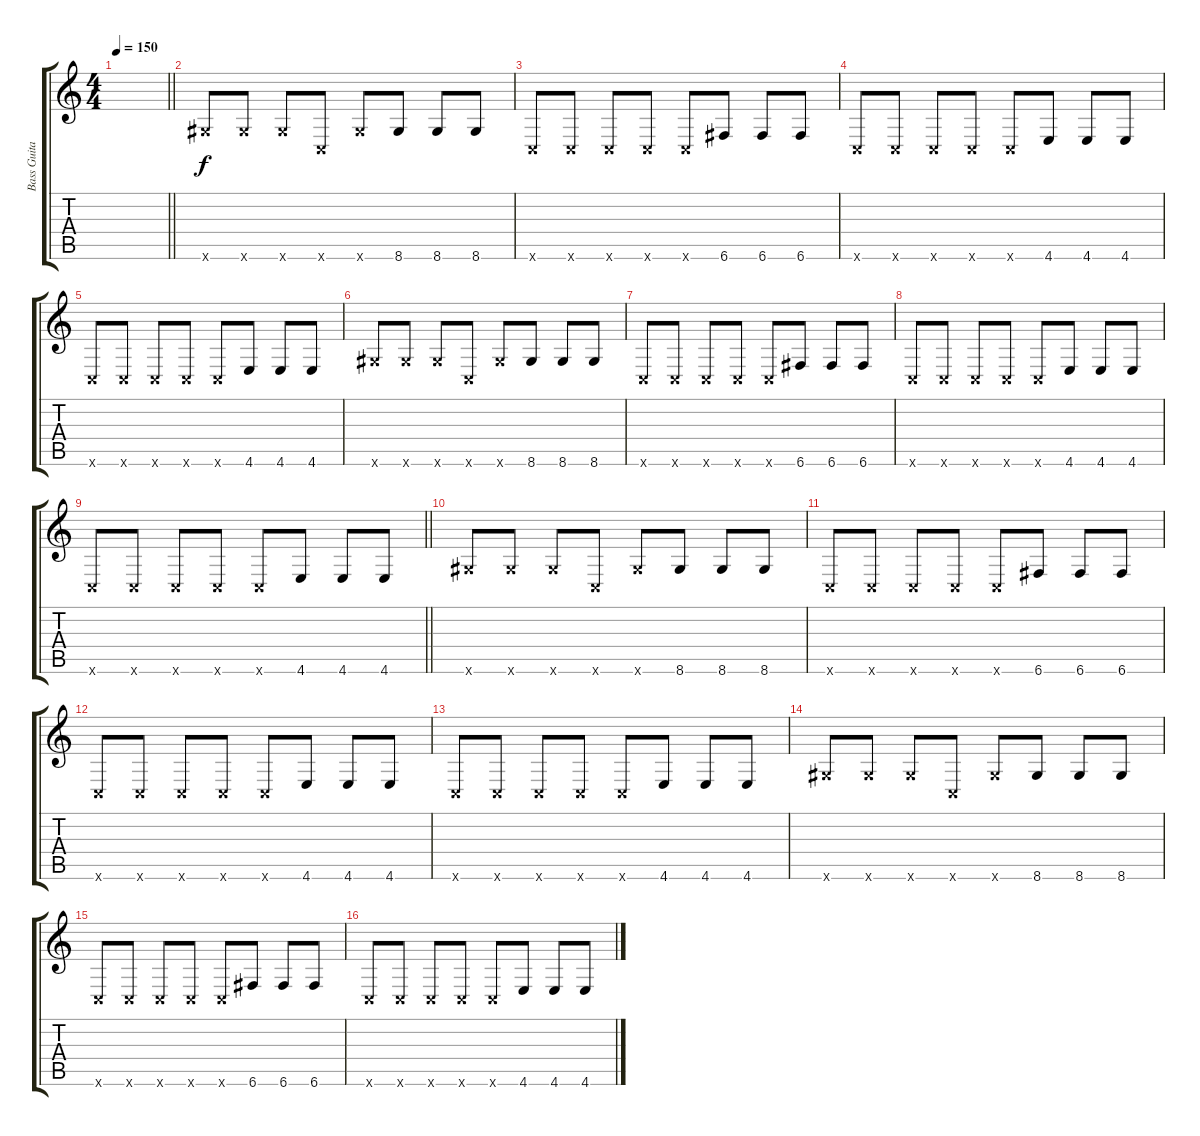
\track ("Bass Guitar" "Bass Guita") {instrument electricbasspick}
\staff {score tabs}
\tuning (D4 A3 F3 C3 G2 C2) {hide}
\ts (4 4)
\tempo 150
\clef g2
\barLineRight lightlight
\ks c
|
\section ("" "")
8.6{x}.8 8.6{x}.8 8.6{x}.8 0.6{x}.8 8.6{x}.8 8.6.8 8.6.8 8.6.8 |
0.6{x}.8 0.6{x}.8 0.6{x}.8 0.6{x}.8 0.6{x}.8 6.6.8 6.6.8 6.6.8 |
0.6{x}.8 0.6{x}.8 0.6{x}.8 0.6{x}.8 0.6{x}.8 4.6.8 4.6.8 4.6.8 |
0.6{x}.8 0.6{x}.8 0.6{x}.8 0.6{x}.8 0.6{x}.8 4.6.8 4.6.8 4.6.8 |
8.6{x}.8 8.6{x}.8 8.6{x}.8 0.6{x}.8 8.6{x}.8 8.6.8 8.6.8 8.6.8 |
0.6{x}.8 0.6{x}.8 0.6{x}.8 0.6{x}.8 0.6{x}.8 6.6.8 6.6.8 6.6.8 |
0.6{x}.8 0.6{x}.8 0.6{x}.8 0.6{x}.8 0.6{x}.8 4.6.8 4.6.8 4.6.8 |
\barLineRight lightlight
0.6{x}.8 0.6{x}.8 0.6{x}.8 0.6{x}.8 0.6{x}.8 4.6.8 4.6.8 4.6.8 |
\section ("" "")
8.6{x}.8 8.6{x}.8 8.6{x}.8 0.6{x}.8 8.6{x}.8 8.6.8 8.6.8 8.6.8 |
0.6{x}.8 0.6{x}.8 0.6{x}.8 0.6{x}.8 0.6{x}.8 6.6.8 6.6.8 6.6.8 |
0.6{x}.8 0.6{x}.8 0.6{x}.8 0.6{x}.8 0.6{x}.8 4.6.8 4.6.8 4.6.8 |
0.6{x}.8 0.6{x}.8 0.6{x}.8 0.6{x}.8 0.6{x}.8 4.6.8 4.6.8 4.6.8 |
8.6{x}.8 8.6{x}.8 8.6{x}.8 0.6{x}.8 8.6{x}.8 8.6.8 8.6.8 8.6.8 |
0.6{x}.8 0.6{x}.8 0.6{x}.8 0.6{x}.8 0.6{x}.8 6.6.8 6.6.8 6.6.8 |
0.6{x}.8 0.6{x}.8 0.6{x}.8 0.6{x}.8 0.6{x}.8 4.6.8 4.6.8 4.6.8
